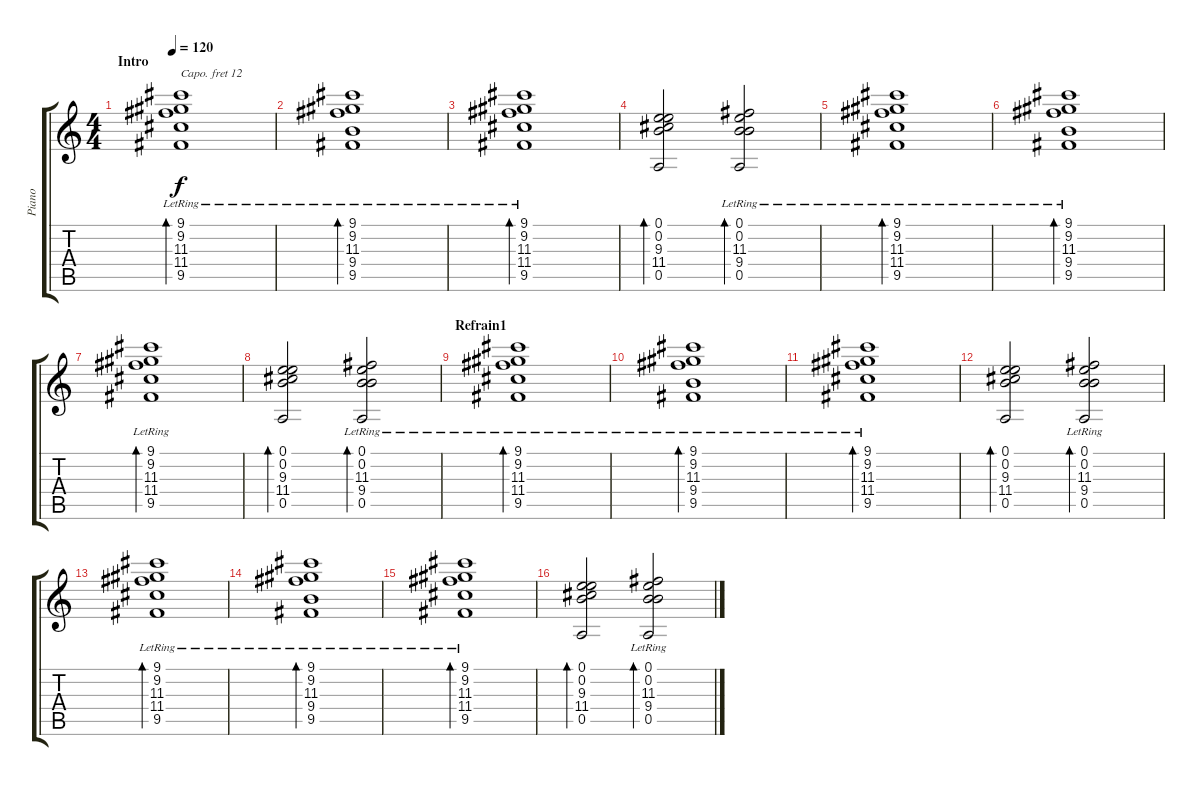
\track ("Piano" "Piano") {instrument acousticgrandpiano}
\staff {score tabs}
\capo 12
\tuning (E4 B3 G3 D3 A2 E2) {hide}
\ts (4 4)
\section ("" "Intro")
\tempo 120
\clef g2
\ks c
(9.1{lr} 9.2 11.3 11.4 9.5).1{bd 120 dy f instrument acousticgrandpiano} |
(9.1 9.2 11.3 9.4{lr} 9.5).1{bd 120} |
(9.1{lr} 9.2 11.3 11.4 9.5).1{bd 120} |
(0.1 0.2 9.3 11.4 0.5).2{bd 120} (0.1{lr} 0.2 11.3 9.4 0.5).2{bd 120} |
(9.1{lr} 9.2 11.3 11.4 9.5).1{bd 120} |
(9.1 9.2 11.3 9.4{lr} 9.5).1{bd 120} |
(9.1{lr} 9.2 11.3 11.4 9.5).1{bd 120} |
(0.1 0.2 9.3 11.4 0.5).2{bd 120} (0.1{lr} 0.2 11.3 9.4 0.5).2{bd 120} |
\section ("" "Refrain1")
(9.1{lr} 9.2 11.3 11.4 9.5).1{bd 60} |
(9.1 9.2 11.3 9.4{lr} 9.5).1{bd 60} |
(9.1{lr} 9.2 11.3 11.4 9.5).1{bd 60} |
(0.1 0.2 9.3 11.4 0.5).2{bd 60} (0.1{lr} 0.2 11.3 9.4 0.5).2{bd 60} |
(9.1{lr} 9.2 11.3 11.4 9.5).1{bd 60} |
(9.1 9.2 11.3 9.4{lr} 9.5).1{bd 60} |
(9.1{lr} 9.2 11.3 11.4 9.5).1{bd 60} |
(0.1 0.2 9.3 11.4 0.5).2{bd 60} (0.1{lr} 0.2 11.3 9.4 0.5).2{bd 60}
